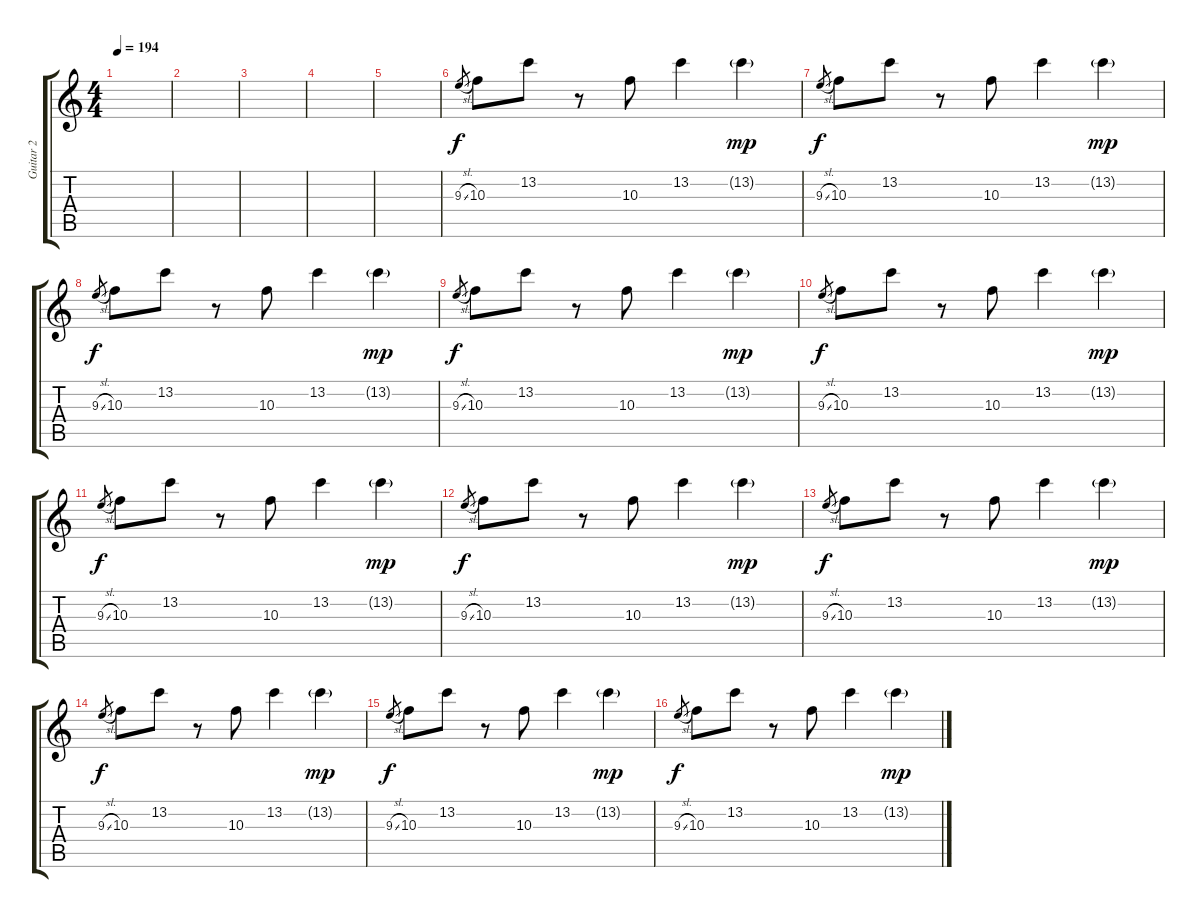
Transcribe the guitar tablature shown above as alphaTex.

\track ("Guitar 2" "Guitar 2") {instrument electricguitarclean}
\staff {score tabs}
\tuning (E4 B3 G3 D3 A2 E2) {hide}
\ts (4 4)
\tempo 194
\clef g2
\ks c
|
|
|
|
|
9.3{sl}.8{gr} 10.3.8 13.2.8 r.8 10.3.8 13.2.4 13.2{g}.4{dy mp} |
9.3{sl}.8{gr dy f} 10.3.8 13.2.8 r.8 10.3.8 13.2.4 13.2{g}.4{dy mp} |
9.3{sl}.8{gr dy f} 10.3.8 13.2.8 r.8 10.3.8 13.2.4 13.2{g}.4{dy mp} |
9.3{sl}.8{gr dy f} 10.3.8 13.2.8 r.8 10.3.8 13.2.4 13.2{g}.4{dy mp} |
9.3{sl}.8{gr dy f} 10.3.8 13.2.8 r.8 10.3.8 13.2.4 13.2{g}.4{dy mp} |
9.3{sl}.8{gr dy f} 10.3.8 13.2.8 r.8 10.3.8 13.2.4 13.2{g}.4{dy mp} |
9.3{sl}.8{gr dy f} 10.3.8 13.2.8 r.8 10.3.8 13.2.4 13.2{g}.4{dy mp} |
9.3{sl}.8{gr dy f} 10.3.8 13.2.8 r.8 10.3.8 13.2.4 13.2{g}.4{dy mp} |
9.3{sl}.8{gr dy f} 10.3.8 13.2.8 r.8 10.3.8 13.2.4 13.2{g}.4{dy mp} |
9.3{sl}.8{gr dy f} 10.3.8 13.2.8 r.8 10.3.8 13.2.4 13.2{g}.4{dy mp} |
9.3{sl}.8{gr dy f} 10.3.8 13.2.8 r.8 10.3.8 13.2.4 13.2{g}.4{dy mp}
